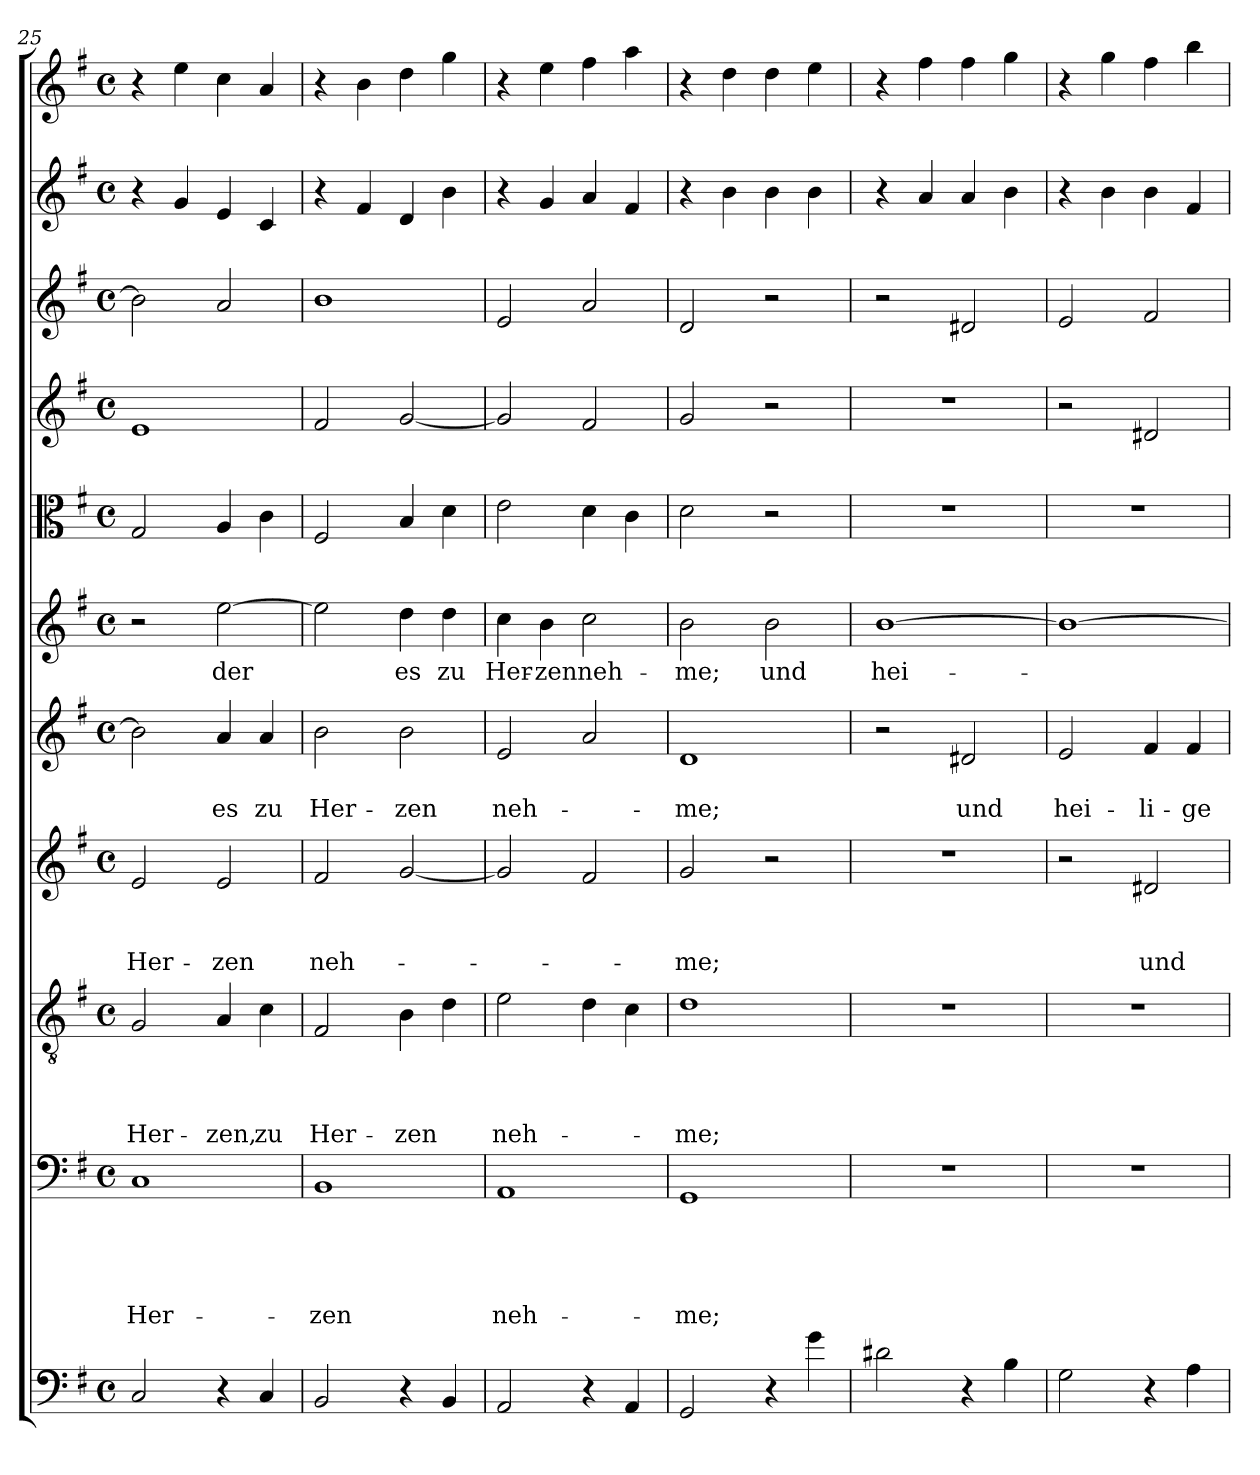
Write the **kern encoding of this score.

**kern	**kern	**text	**text	**text	**text	**text	**kern	**text	**text	**text	**text	**kern	**text	**text	**text	**kern	**text	**text	**kern	**text	**kern	**kern	**kern	**kern	**kern
*part11	*part10	*part10	*part10	*part10	*part10	*part10	*part9	*part9	*part9	*part9	*part9	*part8	*part8	*part8	*part8	*part7	*part7	*part7	*part6	*part6	*part5	*part4	*part3	*part2	*part1
*staff11	*staff10	*staff10	*staff10	*staff10	*staff10	*staff10	*staff9	*staff9	*staff9	*staff9	*staff9	*staff8	*staff8	*staff8	*staff8	*staff7	*staff7	*staff7	*staff6	*staff6	*staff5	*staff4	*staff3	*staff2	*staff1
!!LO:PB:g=z
*clefF4	*clefF4	*	*	*	*	*	*clefGv2	*	*	*	*	*clefG2	*	*	*	*clefG2	*	*	*clefG2	*	*clefC3	*clefG2	*clefG2	*clefG2	*clefG2
*k[f#]	*k[f#]	*	*	*	*	*	*k[f#]	*	*	*	*	*k[f#]	*	*	*	*k[f#]	*	*	*k[f#]	*	*k[f#]	*k[f#]	*k[f#]	*k[f#]	*k[f#]
*e:	*e:	*	*	*	*	*	*e:	*	*	*	*	*e:	*	*	*	*e:	*	*	*e:	*	*e:	*e:	*e:	*e:	*e:
*M4/4	*M4/4	*	*	*	*	*	*M4/4	*	*	*	*	*M4/4	*	*	*	*M4/4	*	*	*M4/4	*	*M4/4	*M4/4	*M4/4	*M4/4	*M4/4
*met(c)	*met(c)	*	*	*	*	*	*met(c)	*	*	*	*	*met(c)	*	*	*	*met(c)	*	*	*met(c)	*	*met(c)	*met(c)	*met(c)	*met(c)	*met(c)
=25	=25	=25	=25	=25	=25	=25	=25	=25	=25	=25	=25	=25	=25	=25	=25	=25	=25	=25	=25	=25	=25	=25	=25	=25	=25
!	!	!	!	!	!	!LO:LY:b	!	!	!	!	!LO:LY:b	!	!	!	!LO:LY:b	!	!	!	!	!	!	!	!	!	!
2C/	1C	.	.	.	.	Her-	2G/	.	.	.	Her-	2e/	.	.	Her-	2b\]	.	.	2r	.	2G/	1e	2b\]	4r	4r
.	.	.	.	.	.	.	.	.	.	.	.	.	.	.	.	.	.	.	.	.	.	.	.	4g/	4ee\
!	!	!	!	!	!	!	!	!	!	!	!LO:LY:b	!	!	!	!LO:LY:b	!	!	!LO:LY:b	!	!LO:LY:b	!	!	!	!	!
4r	.	.	.	.	.	.	4A/	.	.	.	-zen,	2e/	.	.	-zen	4a/	.	es	[2ee\	der	4A/	.	2a/	4e/	4cc\
!	!	!	!	!	!	!	!	!	!	!	!LO:LY:b	!	!	!	!	!	!	!LO:LY:b	!	!	!	!	!	!	!
4C/	.	.	.	.	.	.	4c\	.	.	.	zu	.	.	.	.	4a/	.	zu	.	.	4c\	.	.	4c/	4a/
=26	=26	=26	=26	=26	=26	=26	=26	=26	=26	=26	=26	=26	=26	=26	=26	=26	=26	=26	=26	=26	=26	=26	=26	=26	=26
!	!	!	!	!	!	!LO:LY:b	!	!	!	!	!LO:LY:b	!	!	!	!LO:LY:b	!	!	!LO:LY:b	!	!	!	!	!	!	!
2BB/	1BB	.	.	.	.	-zen	2F#/	.	.	.	Her-	2f#/	.	.	neh-	2b\	.	Her-	2ee\]	.	2F#/	2f#/	1b	4r	4r
.	.	.	.	.	.	.	.	.	.	.	.	.	.	.	.	.	.	.	.	.	.	.	.	4f#/	4b\
!	!	!	!	!	!	!	!	!	!	!	!LO:LY:b	!	!	!	!	!	!	!LO:LY:b	!	!LO:LY:b	!	!	!	!	!
4r	.	.	.	.	.	.	4B\	.	.	.	-zen	[2g/	.	.	.	2b\	.	-zen	4dd\	es	4B/	[2g/	.	4d/	4dd\
!	!	!	!	!	!	!	!	!	!	!	!	!	!	!	!	!	!	!	!	!LO:LY:b	!	!	!	!	!
4BB/	.	.	.	.	.	.	4d\	.	.	.	.	.	.	.	.	.	.	.	4dd\	zu	4d\	.	.	4b\	4gg\
=27	=27	=27	=27	=27	=27	=27	=27	=27	=27	=27	=27	=27	=27	=27	=27	=27	=27	=27	=27	=27	=27	=27	=27	=27	=27
!	!	!	!	!	!	!LO:LY:b	!	!	!	!	!LO:LY:b	!	!	!	!	!	!	!LO:LY:b	!	!LO:LY:b	!	!	!	!	!
2AA/	1AA	.	.	.	.	neh-	2e\	.	.	.	neh-	2g/]	.	.	.	2e/	.	neh-	4cc\	Her-	2e\	2g/]	2e/	4r	4r
!	!	!	!	!	!	!	!	!	!	!	!	!	!	!	!	!	!	!	!	!LO:LY:b	!	!	!	!	!
.	.	.	.	.	.	.	.	.	.	.	.	.	.	.	.	.	.	.	4b\	-zen	.	.	.	4g/	4ee\
!	!	!	!	!	!	!	!	!	!	!	!	!	!	!	!	!	!	!	!	!LO:LY:b	!	!	!	!	!
4r	.	.	.	.	.	.	4d\	.	.	.	.	2f#/	.	.	.	2a/	.	.	2cc\	neh-	4d\	2f#/	2a/	4a/	4ff#\
4AA/	.	.	.	.	.	.	4c\	.	.	.	.	.	.	.	.	.	.	.	.	.	4c\	.	.	4f#/	4aa\
=28	=28	=28	=28	=28	=28	=28	=28	=28	=28	=28	=28	=28	=28	=28	=28	=28	=28	=28	=28	=28	=28	=28	=28	=28	=28
!	!	!	!	!	!	!LO:LY:b	!	!	!	!	!LO:LY:b	!	!	!	!LO:LY:b	!	!	!LO:LY:b	!	!LO:LY:b	!	!	!	!	!
2GG/	1GG	.	.	.	.	-me;	1d	.	.	.	-me;	2g/	.	.	-me;	1d	.	-me;	2b\	-me;	2d\	2g/	2d/	4r	4r
.	.	.	.	.	.	.	.	.	.	.	.	.	.	.	.	.	.	.	.	.	.	.	.	4b\	4dd\
!	!	!	!	!	!	!	!	!	!	!	!	!	!	!	!	!	!	!	!	!LO:LY:b	!	!	!	!	!
4r	.	.	.	.	.	.	.	.	.	.	.	2r	.	.	.	.	.	.	2b\	und	2r	2r	2r	4b\	4dd\
4g\	.	.	.	.	.	.	.	.	.	.	.	.	.	.	.	.	.	.	.	.	.	.	.	4b\	4ee\
=29	=29	=29	=29	=29	=29	=29	=29	=29	=29	=29	=29	=29	=29	=29	=29	=29	=29	=29	=29	=29	=29	=29	=29	=29	=29
!	!	!	!	!	!	!	!	!	!	!	!	!	!	!	!	!	!	!	!	!LO:LY:b	!	!	!	!	!
2d#X\	1r	.	.	.	.	.	1r	.	.	.	.	1r	.	.	.	2r	.	.	[1b	hei-	1r	1r	2r	4r	4r
.	.	.	.	.	.	.	.	.	.	.	.	.	.	.	.	.	.	.	.	.	.	.	.	4a/	4ff#\
!	!	!	!	!	!	!	!	!	!	!	!	!	!	!	!	!	!	!LO:LY:b	!	!	!	!	!	!	!
4r	.	.	.	.	.	.	.	.	.	.	.	.	.	.	.	2d#X/	.	und	.	.	.	.	2d#X/	4a/	4ff#\
4B\	.	.	.	.	.	.	.	.	.	.	.	.	.	.	.	.	.	.	.	.	.	.	.	4b\	4gg\
=30	=30	=30	=30	=30	=30	=30	=30	=30	=30	=30	=30	=30	=30	=30	=30	=30	=30	=30	=30	=30	=30	=30	=30	=30	=30
!	!	!	!	!	!	!	!	!	!	!	!	!	!	!	!	!	!	!LO:LY:b	!	!	!	!	!	!	!
2G\	1r	.	.	.	.	.	1r	.	.	.	.	2r	.	.	.	2e/	.	hei-	1b_	.	1r	2r	2e/	4r	4r
.	.	.	.	.	.	.	.	.	.	.	.	.	.	.	.	.	.	.	.	.	.	.	.	4b\	4gg\
!	!	!	!	!	!	!	!	!	!	!	!	!	!	!	!LO:LY:b	!	!	!LO:LY:b	!	!	!	!	!	!	!
4r	.	.	.	.	.	.	.	.	.	.	.	2d#X/	.	.	und	4f#/	.	-li-	.	.	.	2d#X/	2f#/	4b\	4ff#\
!	!	!	!	!	!	!	!	!	!	!	!	!	!	!	!	!	!	!LO:LY:b	!	!	!	!	!	!	!
4A\	.	.	.	.	.	.	.	.	.	.	.	.	.	.	.	4f#/	.	-ge	.	.	.	.	.	4f#/	4bb\
=	=	=	=	=	=	=	=	=	=	=	=	=	=	=	=	=	=	=	=	=	=	=	=	=	=
*-	*-	*-	*-	*-	*-	*-	*-	*-	*-	*-	*-	*-	*-	*-	*-	*-	*-	*-	*-	*-	*-	*-	*-	*-	*-
